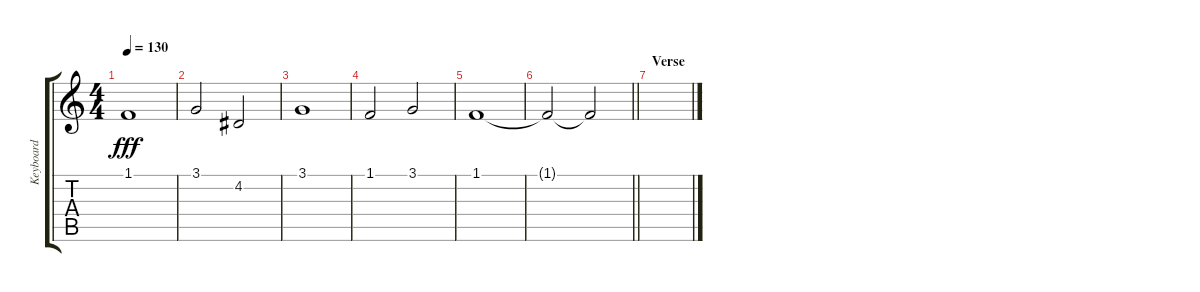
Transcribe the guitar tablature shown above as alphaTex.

\track ("Keyboard" "Keyboard") {instrument synthstrings2}
\staff {score tabs}
\tuning (E4 B3 G3 D3 A2 E2) {hide}
\ts (4 4)
\tempo 130
\clef g2
\ks c
1.1.1{dy fff} |
3.1.2 4.2.2 |
3.1.1 |
1.1.2 3.1.2 |
1.1.1 |
\barLineRight lightlight
1.1{t}.2 1.1{t}.2{volume 0} |
\section ("" "Verse")
